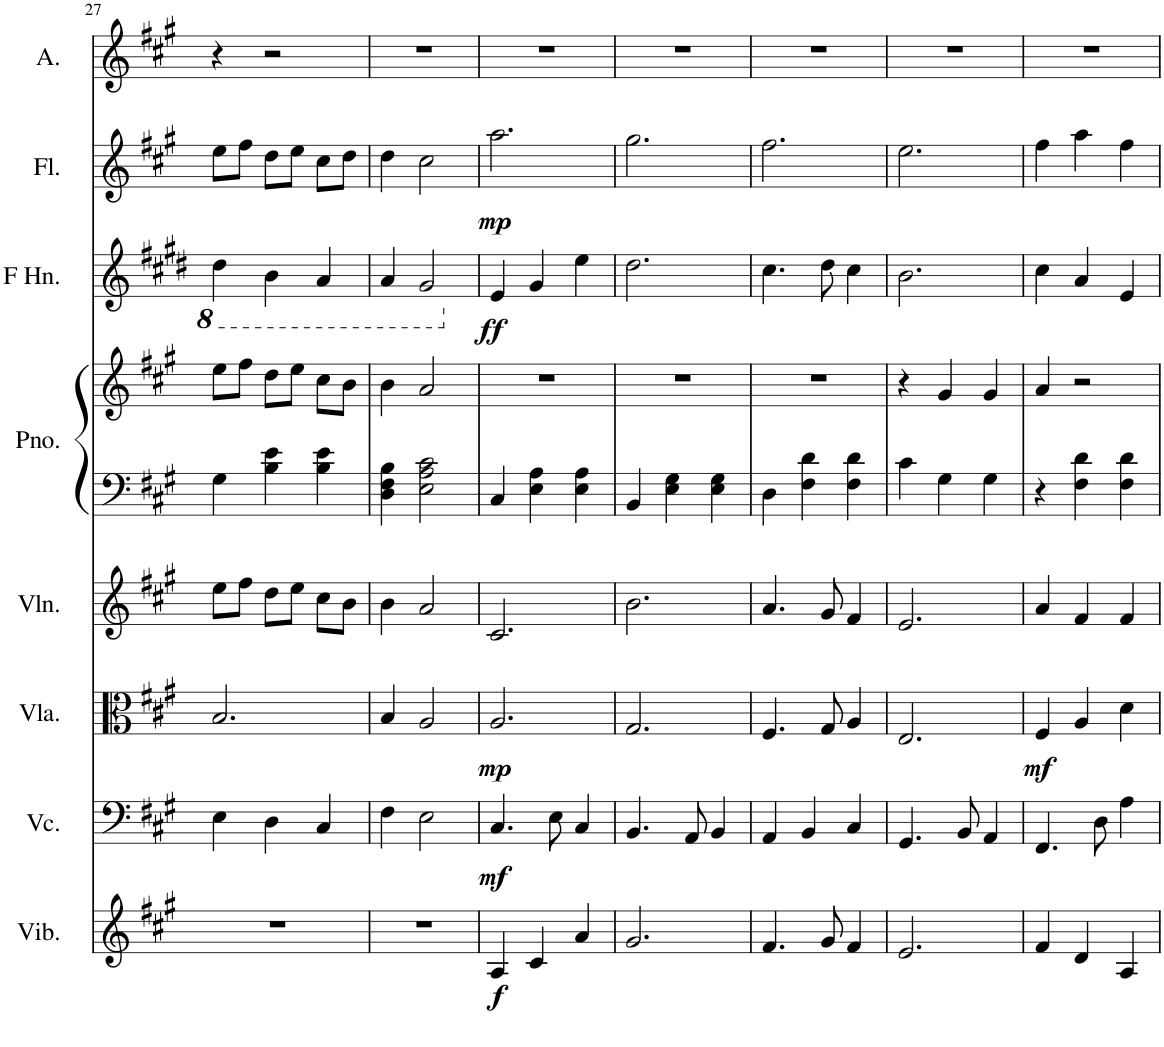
**kern	**dynam	**kern	**dynam	**kern	**dynam	**kern	**kern	**kern	**kern	**dynam	**kern	**dynam	**kern
*part8	*part8	*part7	*part7	*part6	*part6	*part5	*part4	*part4	*part3	*part3	*part2	*part2	*part1
*staff9	*staff9	*staff8	*staff8	*staff7	*staff7	*staff6	*staff5	*staff4	*staff3	*staff3	*staff2	*staff2	*staff1
*I"Vibraphone	*	*I"Violoncello	*	*I"Viola	*	*I"Violin	*I"Piano	*	*I"Horn in F	*	*I"Flute	*	*I"Alto
*I'Vib.	*	*I'Vc.	*	*I'Vla.	*	*I'Vln.	*I'Pno.	*	*	*	*I'Fl.	*	*I'A.
!!LO:PB:g=z
*clefG2	*	*clefF4	*	*clefC3	*	*clefG2	*clefF4	*clefG2	*clefG2	*	*clefG2	*	*clefG2
*	*	*	*	*	*	*	*	*	*Trd4c7	*	*	*	*
*k[f#c#g#]	*	*k[f#c#g#]	*	*k[f#c#g#]	*	*k[f#c#g#]	*k[f#c#g#]	*k[f#c#g#]	*k[f#c#g#d#]	*	*k[f#c#g#]	*	*k[f#c#g#]
*M3/4	*	*M3/4	*	*M3/4	*	*M3/4	*M3/4	*M3/4	*M3/4	*	*M3/4	*	*M3/4
=27	=27	=27	=27	=27	=27	=27	=27	=27	=27	=27	=27	=27	=27
2.r	.	4E\	.	2.B/	.	8ee\L	4G#\	8ee\L	4d#\	.	8ee\L	.	4r
.	.	.	.	.	.	8ff#\J	.	8ff#\J	.	.	8ff#\J	.	.
.	.	4D\	.	.	.	8dd\L	4B\ 4e\	8dd\L	4B\	.	8dd\L	.	2r
.	.	.	.	.	.	8ee\J	.	8ee\J	.	.	8ee\J	.	.
.	.	4C#/	.	.	.	8cc#\L	4B\ 4e\	8cc#\L	4A/	.	8cc#\L	.	.
.	.	.	.	.	.	8b\J	.	8b\J	.	.	8dd\J	.	.
=28	=28	=28	=28	=28	=28	=28	=28	=28	=28	=28	=28	=28	=28
2.r	.	4F#\	.	4B/	.	4b\	4D\ 4F#\ 4B\	4b\	4A/	.	4dd\	.	2.r
.	.	2E\	.	2A/	.	2a/	2E\ 2A\ 2c#\	2a/	2G#/	.	2cc#\	.	.
=29	=29	=29	=29	=29	=29	=29	=29	=29	=29	=29	=29	=29	=29
!	!LO:DY:b	!	!LO:DY:b	!	!LO:DY:b	!	!	!	!	!LO:DY:b	!	!LO:DY:b	!
4A/	f	4.C#/	mf	2.A/	mp	2.c#/	4C#/	2.r	4e/	ff	2.aa\	mp	2.r
4c#/	.	.	.	.	.	.	4E\ 4A\	.	4g#/	.	.	.	.
.	.	8E\	.	.	.	.	.	.	.	.	.	.	.
4a/	.	4C#/	.	.	.	.	4E\ 4A\	.	4ee\	.	.	.	.
=30	=30	=30	=30	=30	=30	=30	=30	=30	=30	=30	=30	=30	=30
2.g#/	.	4.BB/	.	2.G#/	.	2.b\	4BB/	2.r	2.dd#\	.	2.gg#\	.	2.r
.	.	.	.	.	.	.	4E\ 4G#\	.	.	.	.	.	.
.	.	8AA/	.	.	.	.	.	.	.	.	.	.	.
.	.	4BB/	.	.	.	.	4E\ 4G#\	.	.	.	.	.	.
=31	=31	=31	=31	=31	=31	=31	=31	=31	=31	=31	=31	=31	=31
4.f#/	.	4AA/	.	4.F#/	.	4.a/	4D\	2.r	4.cc#\	.	2.ff#\	.	2.r
.	.	4BB/	.	.	.	.	4F#\ 4d\	.	.	.	.	.	.
8g#/	.	.	.	8G#/	.	8g#/	.	.	8dd#\	.	.	.	.
4f#/	.	4C#/	.	4A/	.	4f#/	4F#\ 4d\	.	4cc#\	.	.	.	.
=32	=32	=32	=32	=32	=32	=32	=32	=32	=32	=32	=32	=32	=32
2.e/	.	4.GG#/	.	2.E/	.	2.e/	4c#\	4r	2.b\	.	2.ee\	.	2.r
.	.	.	.	.	.	.	4G#\	4g#/	.	.	.	.	.
.	.	8BB/	.	.	.	.	.	.	.	.	.	.	.
.	.	4AA/	.	.	.	.	4G#\	4g#/	.	.	.	.	.
=33	=33	=33	=33	=33	=33	=33	=33	=33	=33	=33	=33	=33	=33
!	!	!	!	!	!LO:DY:b	!	!	!	!	!	!	!	!
4f#/	.	4.FF#/	.	4F#/	mf	4a/	4r	4a/	4cc#\	.	4ff#\	.	2.r
4d/	.	.	.	4A/	.	4f#/	4F#\ 4d\	2r	4a/	.	4aa\	.	.
.	.	8D\	.	.	.	.	.	.	.	.	.	.	.
4A/	.	4A\	.	4d\	.	4f#/	4F#\ 4d\	.	4e/	.	4ff#\	.	.
=	=	=	=	=	=	=	=	=	=	=	=	=	=
*-	*-	*-	*-	*-	*-	*-	*-	*-	*-	*-	*-	*-	*-
